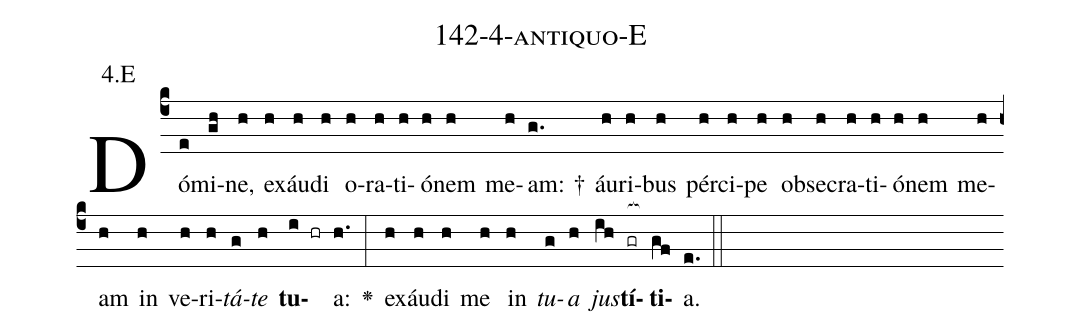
name: 142-4-antiquo-E;
annotation: 4.E;
%%
(c4)Dó(e)mi(gh)ne,(h) ex(h)áu(h)di(h) o(h)ra(h)ti(h)ó(h)nem(h) me(h)am: †(g.) áu(h)ri(h)bus(h) pér(h)ci(h)pe(h) ob(h)se(h)cra(h)ti(h)ó(h)nem(h) me(h)am(h) in(h) ve(h)ri(h)<i>tá</i>(g)<i>te</i>(h) <b>tu</b>(i hr)a:(h.) <v>\greheightstar</v>(:) ex(h)áu(h)di(h) me(h) in(h) <i>tu</i>(g)<i>a</i>(h) <i>jus</i>(ih)<b>tí</b>(gr[ocb:1{])<b>ti</b>(gf[ocb:0}])a.(e.) (::)


%E(h) u(g) o(h) u(ih) a(gf) e.(e.) (::)
